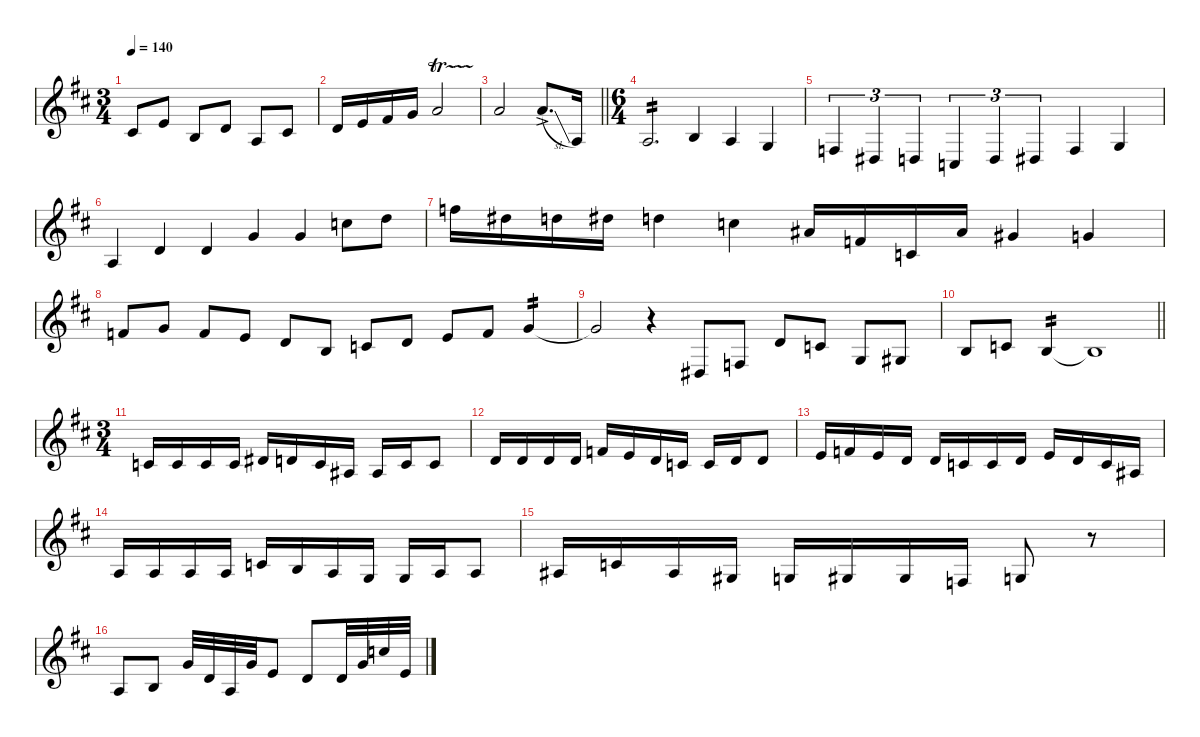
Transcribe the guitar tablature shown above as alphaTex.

\defaultSystemsLayout 4
\hideDynamics
\bracketExtendMode nobrackets
\singleTrackTrackNamePolicy hidden
\multiTrackTrackNamePolicy hidden
\otherSystemsTrackNameOrientation horizontal
\track ("Vibraphone 2" "vib.") {defaultSystemsLayout 4 instrument vibraphone}
\staff {score}
\tuning (E4 B3 G3 D3 A2 E2)
\ts (3 4)
\tempo 140
\clef g2
\ks d
2.2{acc #}.8{dy f beam Up} 5.2{acc forcenatural}.8{beam Up} 4.3{acc forcenatural}.8{beam Up} 3.2{acc forcenatural}.8{beam Up} 2.3{acc forcenatural}.8{beam Up} 2.2{acc #}.8{beam Up} |
3.2{acc forcenatural}.16{beam Up} 5.2{acc forcenatural}.16{beam Up} 2.1{acc #}.16{beam Up} 3.1{acc forcenatural}.16{beam Up} 5.1{tr (7 16) acc forcenatural}.2{beam Up} |
\barLineRight lightlight
5.1{acc forcenatural}.2{instrument marimba beam Up} 14.3{sl ac acc forcenatural}.8{d beam Up} 2.3{acc forcenatural}.16{beam Up} |
\ts (6 4)
7.4{acc forcenatural}.2{d tp 2 beam Up} 4.3{acc forcenatural}.4{beam Up} 7.4{acc forcenatural}.4{beam Up} 5.4{acc forcenatural}.4{beam Up} |
3.4{acc forcenatural}.4{tu (3 2) beam Up} 6.5{acc #}.4{tu (3 2) beam Up} 5.5{acc forcenatural}.4{tu (3 2) beam Up} 3.5{acc forcenatural}.4{tu (3 2) beam Up} 5.5{acc forcenatural}.4{tu (3 2) beam Up} 6.5{acc #}.4{tu (3 2) beam Up} 3.4{acc forcenatural}.4{beam Up} 5.4{acc forcenatural}.4{beam Up} |
7.4{acc forcenatural}.4{beam Up} 7.3{acc forcenatural}.4{beam Up} 7.3{acc forcenatural}.4{beam Up} 8.2{acc forcenatural}.4{beam Up} 8.2{acc forcenatural}.4{beam Up} 8.1{acc forcenatural}.8{beam Down} 10.1{acc forcenatural}.8{beam Down} |
13.1{acc forcenatural}.16{beam Down} 11.1{acc #}.16{beam Down} 10.1{acc forcenatural}.16{beam Down} 11.1{acc #}.16{beam Down} 10.1{acc forcenatural}.4{beam Down} 13.2{acc forcenatural}.4{beam Down} 11.2{acc #}.16{beam Up} 10.3{acc forcenatural}.16{beam Up} 10.4{acc forcenatural}.16{beam Up} 11.2{acc #}.16{beam Up} 9.2{acc #}.4{beam Up} 8.2{acc forcenatural}.4{beam Up} |
6.2{acc forcenatural}.8{beam Up} 8.2{acc forcenatural}.8{beam Up} 6.2{acc forcenatural}.8{beam Up} 5.2{acc forcenatural}.8{beam Up} 7.3{acc forcenatural}.8{beam Up} 4.3{acc forcenatural}.8{beam Up} 5.3{acc forcenatural}.8{beam Up} 7.3{acc forcenatural}.8{beam Up} 5.2{acc forcenatural}.8{beam Up} 6.2{acc forcenatural}.8{beam Up} 8.2{acc forcenatural}.4{tp 2 beam Up} |
8.2{t acc forcenatural}.2{beam Up} r.4{beam Up} 6.5{acc #}.8{beam Up} 8.5{acc forcenatural}.8{beam Up} 7.3{acc forcenatural}.8{beam Up} 5.3{acc forcenatural}.8{beam Up} 5.4{acc forcenatural}.8{beam Up} 6.4{acc #}.8{beam Up} |
\barLineRight lightlight
4.3{acc forcenatural}.8{beam Up} 5.3{acc forcenatural}.8{beam Up} 4.3{acc forcenatural}.4{tp 2 beam Up} 4.3{t acc forcenatural}.1{beam Up} |
\ts (3 4)
1.2{acc forcenatural}.16{instrument vibraphone beam Up} 1.2{acc forcenatural}.16{beam Up} 1.2{acc forcenatural}.16{beam Up} 1.2{acc forcenatural}.16{beam Up} 4.2{acc #}.16{beam Up} 3.2{acc forcenatural}.16{beam Up} 1.2{acc forcenatural}.16{beam Up} 3.3{acc #}.16{beam Up} 3.3{acc #}.16{beam Up} 1.2{acc forcenatural}.16{beam Up} 1.2{acc forcenatural}.8{beam Up} |
3.2{acc forcenatural}.16{beam Up} 3.2{acc forcenatural}.16{beam Up} 3.2{acc forcenatural}.16{beam Up} 3.2{acc forcenatural}.16{beam Up} 6.2{acc forcenatural}.16{beam Up} 5.2{acc forcenatural}.16{beam Up} 3.2{acc forcenatural}.16{beam Up} 5.3{acc forcenatural}.16{beam Up} 5.3{acc forcenatural}.16{beam Up} 3.2{acc forcenatural}.16{beam Up} 3.2{acc forcenatural}.8{beam Up} |
5.2{acc forcenatural}.16{beam Up} 6.2{acc forcenatural}.16{beam Up} 5.2{acc forcenatural}.16{beam Up} 7.3{acc forcenatural}.16{beam Up} 7.3{acc forcenatural}.16{beam Up} 5.3{acc forcenatural}.16{beam Up} 5.3{acc forcenatural}.16{beam Up} 7.3{acc forcenatural}.16{beam Up} 5.2{acc forcenatural}.16{beam Up} 7.3{acc forcenatural}.16{beam Up} 5.3{acc forcenatural}.16{beam Up} 3.3{acc #}.16{beam Up} |
2.3{acc forcenatural}.16{beam Up} 2.3{acc forcenatural}.16{beam Up} 2.3{acc forcenatural}.16{beam Up} 2.3{acc forcenatural}.16{beam Up} 5.3{acc forcenatural}.16{beam Up} 4.3{acc forcenatural}.16{beam Up} 2.3{acc forcenatural}.16{beam Up} 5.4{acc forcenatural}.16{beam Up} 5.4{acc forcenatural}.16{beam Up} 2.3{acc forcenatural}.16{beam Up} 2.3{acc forcenatural}.8{beam Up} |
3.3{acc #}.16{beam Up} 5.3{acc forcenatural}.16{beam Up} 3.3{acc #}.16{beam Up} 6.4{acc #}.16{beam Up} 5.4{acc forcenatural}.16{beam Up} 6.4{acc #}.16{beam Up} 6.4{acc #}.16{beam Up} 3.4{acc forcenatural}.16{beam Up} 5.4{acc forcenatural}.8{beam Up} r.8{beam Up} |
7.4{acc forcenatural}.8{beam Up} 9.4{acc forcenatural}.8{beam Up} 8.2{acc forcenatural}.32{beam Up} 7.3{acc forcenatural}.32{beam Up} 7.4{acc forcenatural}.32{beam Up} 8.2{acc forcenatural}.32{beam Up} 9.3{acc forcenatural}.8{beam Up} 7.3{acc forcenatural}.8{beam Up} 7.3{acc forcenatural}.32{beam Up} 8.2{acc forcenatural}.32{beam Up} 8.1{acc forcenatural}.32{beam Up} 0.1{acc forcenatural}.32{beam Up}
